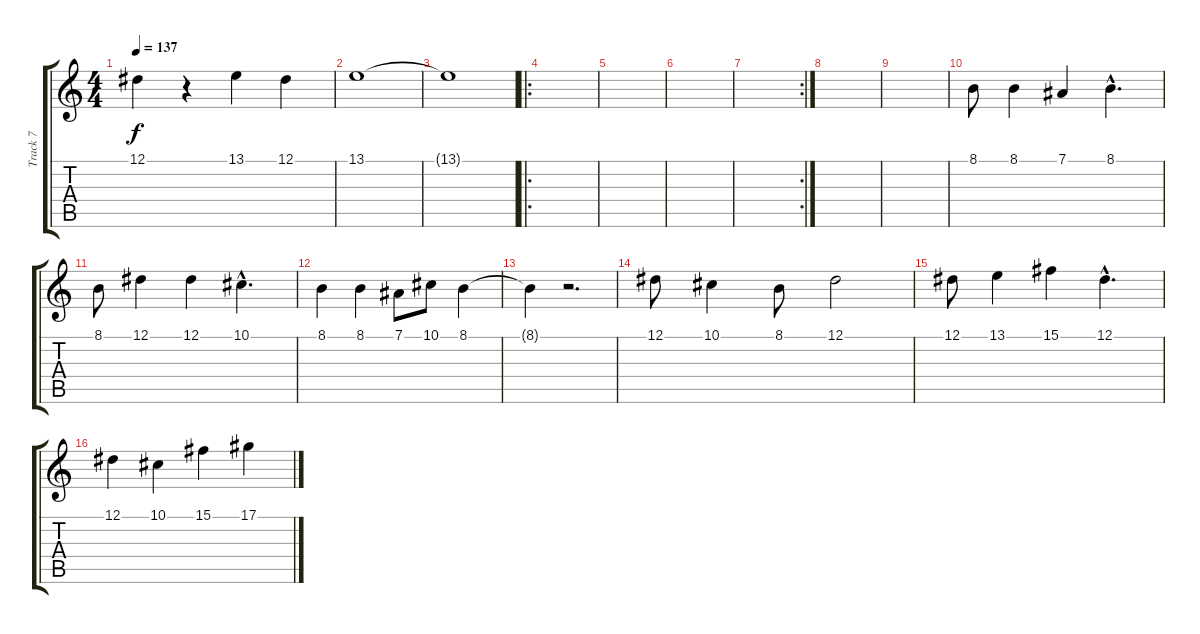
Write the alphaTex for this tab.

\track ("Track 7" "Track 7") {instrument cello}
\staff {score tabs}
\tuning (Eb4 Bb3 Gb3 Db3 Ab2 Eb2) {hide}
\ts (4 4)
\tempo 137
\clef g2
\ks c
12.1.4{dy f} r.4 13.1.4 12.1.4 |
13.1.1 |
13.1{t}.1 |
\ro
|
|
|
\rc 2
|
|
|
8.1.8 8.1.4 7.1.4 8.1{hac}.4{d} |
8.1.8 12.1.4 12.1.4 10.1{hac}.4{d} |
8.1.4 8.1.4 7.1.8 10.1.8 8.1.4 |
8.1{t}.4 r.2{d} |
12.1.8 10.1.4 8.1.8 12.1.2 |
12.1.8 13.1.4 15.1.4 12.1{hac}.4{d} |
12.1.4 10.1.4 15.1.4 17.1.4
